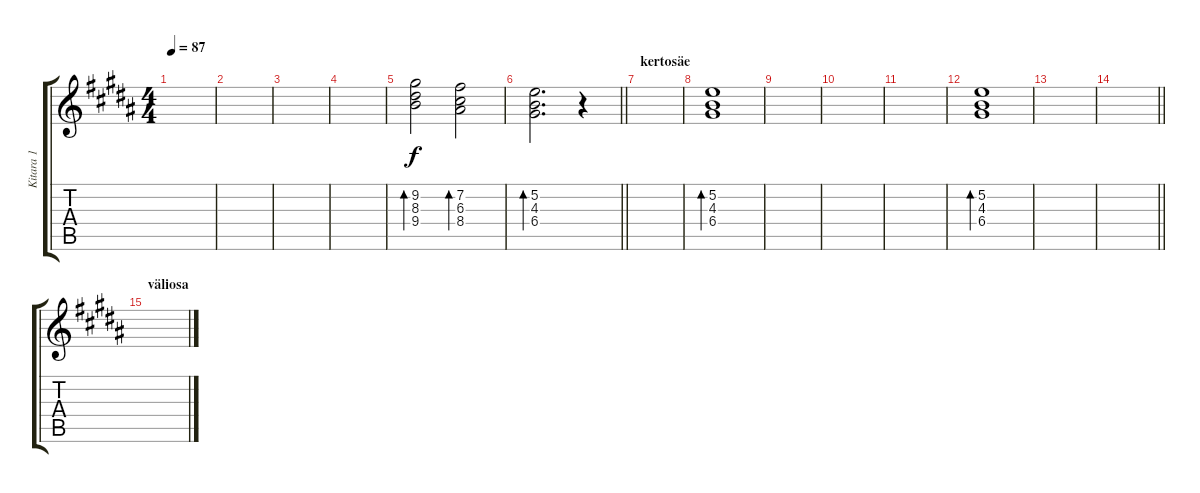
\track ("Kitara 1" "Kitara 1") {instrument electricguitarjazz}
\staff {score tabs}
\tuning (E4 B3 G3 D3 A2 E2) {hide}
\ts (4 4)
\tempo 87
\clef g2
\ks g#minor
|
|
|
|
(9.2 8.3 9.4).2{bd 120} (7.2 6.3 8.4).2{bd 60} |
\barLineRight lightlight
(5.2 4.3 6.4).2{d bd 240} r.4 |
\section ("" "kertosäe")
|
(5.2 4.3 6.4).1{bd 30} |
|
|
|
(5.2 4.3 6.4).1{bd 30} |
|
\barLineRight lightlight
|
\section ("" "väliosa")
